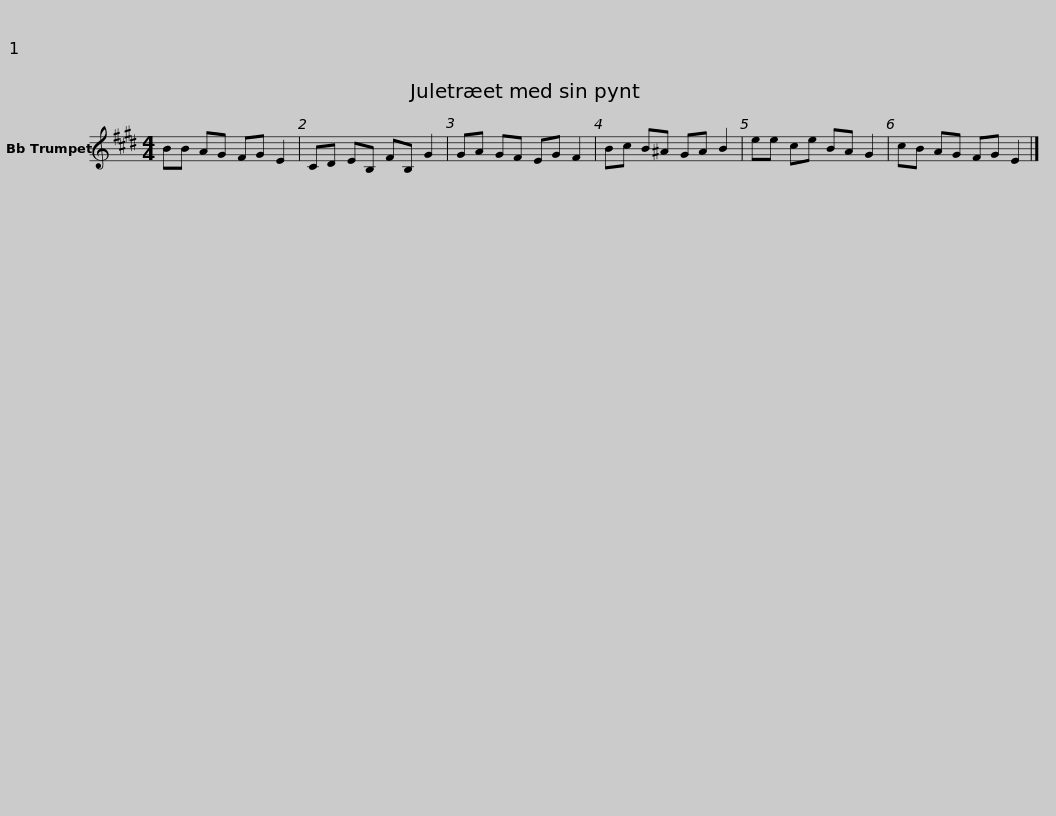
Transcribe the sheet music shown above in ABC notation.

X:1
L:1/8
M:4/4
I:linebreak $
K:none
V:1 treble transpose=-2
V:1
[K:E] BB AG FG E2 | CD EB, FB, G2 |$ GA GF EG F2 | Bc B^A GA B2 |$ ee ce BA G2 | %5
 cB AG FG E2 |] %6
